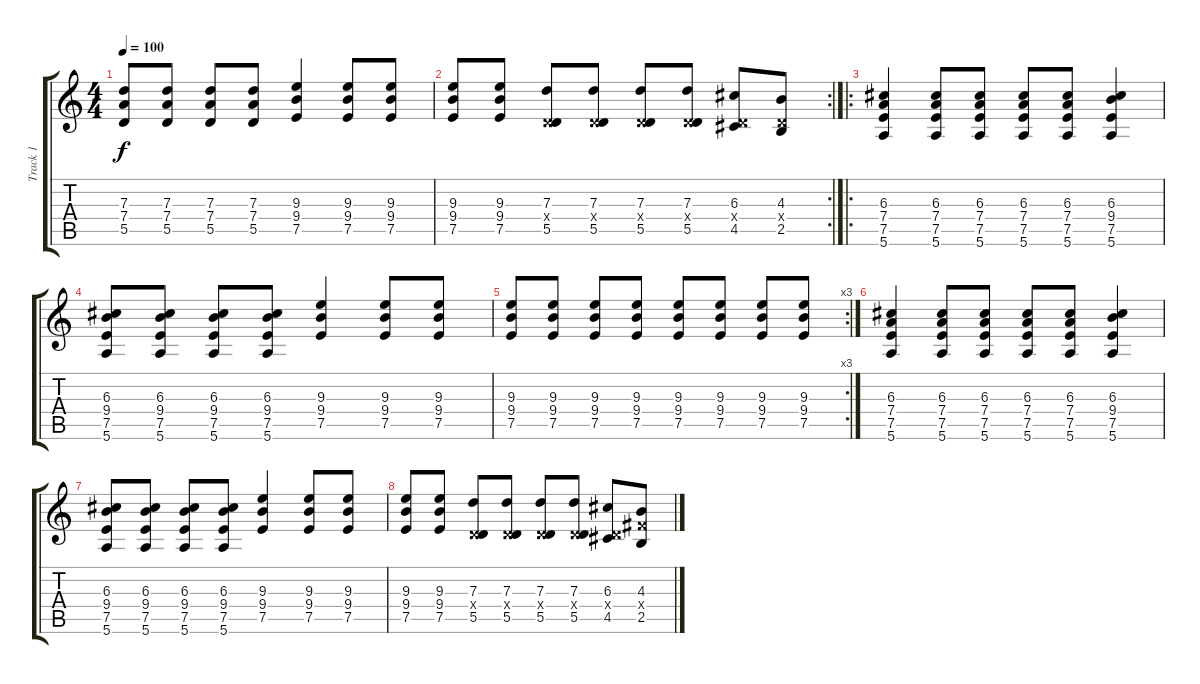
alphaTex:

\track ("Track 1" "Track 1") {instrument acousticguitarsteel}
\staff {score tabs}
\tuning (E4 B3 G3 D3 A2 E2) {hide}
\ts (4 4)
\tempo 100
\clef g2
\ks c
(7.3 7.4 5.5).8{dy f} (7.3 7.4 5.5).8 (7.3 7.4 5.5).8 (7.3 7.4 5.5).8 (9.3 9.4 7.5).4 (9.3 9.4 7.5).8 (9.3 9.4 7.5).8 |
\rc 2
(9.3 9.4 7.5).8 (9.3 9.4 7.5).8 (7.3 0.4{x} 5.5).8 (7.3 0.4{x} 5.5).8 (7.3 0.4{x} 5.5).8 (7.3 0.4{x} 5.5).8 (6.3 0.4{x} 4.5).8 (4.3 0.4{x} 2.5).8 |
\ro
(6.3 7.4 7.5 5.6).4 (6.3 7.4 7.5 5.6).8 (6.3 7.4 7.5 5.6).8 (6.3 7.4 7.5 5.6).8 (6.3 7.4 7.5 5.6).8 (6.3 9.4 7.5 5.6).4 |
(6.3 9.4 7.5 5.6).8 (6.3 9.4 7.5 5.6).8 (6.3 9.4 7.5 5.6).8 (6.3 9.4 7.5 5.6).8 (9.3 9.4 7.5).4 (9.3 9.4 7.5).8 (9.3 9.4 7.5).8 |
\rc 3
(9.3 9.4 7.5).8 (9.3 9.4 7.5).8 (9.3 9.4 7.5).8 (9.3 9.4 7.5).8 (9.3 9.4 7.5).8 (9.3 9.4 7.5).8 (9.3 9.4 7.5).8 (9.3 9.4 7.5).8 |
(6.3 7.4 7.5 5.6).4 (6.3 7.4 7.5 5.6).8 (6.3 7.4 7.5 5.6).8 (6.3 7.4 7.5 5.6).8 (6.3 7.4 7.5 5.6).8 (6.3 9.4 7.5 5.6).4 |
(6.3 9.4 7.5 5.6).8 (6.3 9.4 7.5 5.6).8 (6.3 9.4 7.5 5.6).8 (6.3 9.4 7.5 5.6).8 (9.3 9.4 7.5).4 (9.3 9.4 7.5).8 (9.3 9.4 7.5).8 |
(9.3 9.4 7.5).8 (9.3 9.4 7.5).8 (7.3 0.4{x} 5.5).8 (7.3 0.4{x} 5.5).8 (7.3 0.4{x} 5.5).8 (7.3 0.4{x} 5.5).8 (6.3 0.4{x} 4.5).8 (4.3 4.4{x} 2.5).8
